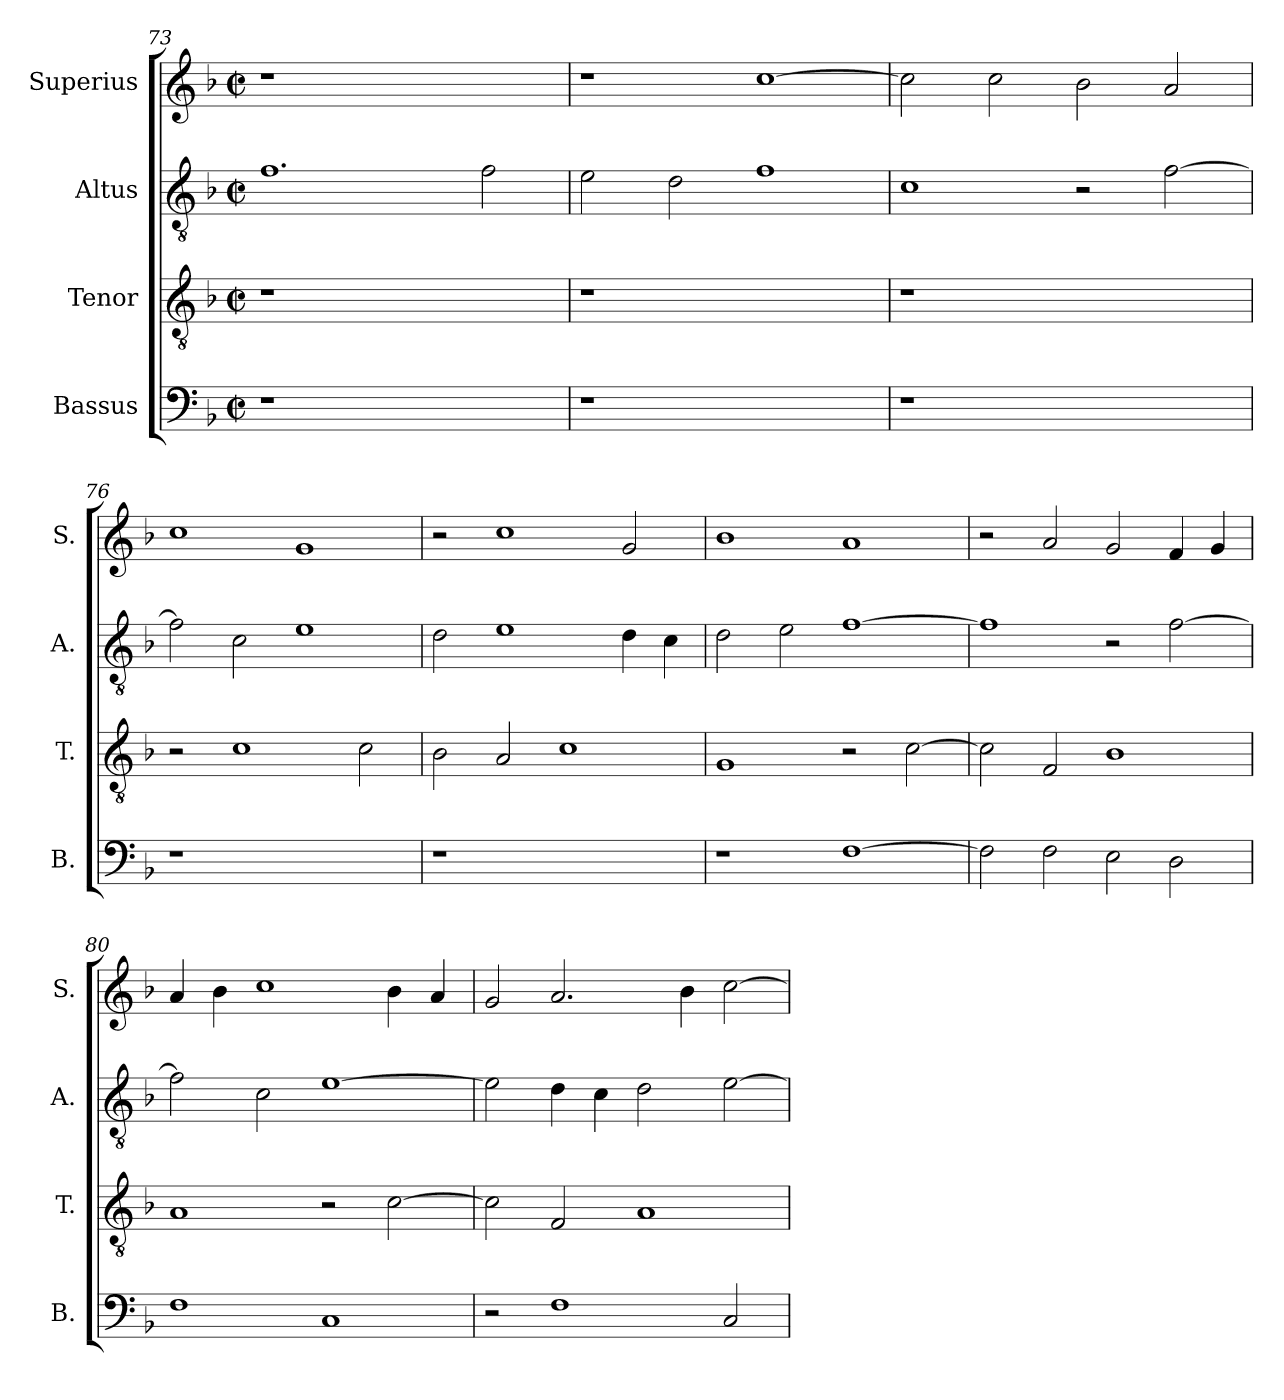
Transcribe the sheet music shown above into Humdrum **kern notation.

**kern	**kern	**kern	**kern
*part4	*part3	*part2	*part1
*staff4	*staff3	*staff2	*staff1
*I"Bassus	*I"Tenor	*I"Altus	*I"Superius
*I'B.	*I'T.	*I'A.	*I'S.
!!LO:LB:g=z
*clefF4	*clefGv2	*clefGv2	*clefG2
*	*ITrd7c12	*ITrd7c12	*
*k[b-]	*k[b-]	*k[b-]	*k[b-]
*F:	*F:	*F:	*F:
*M2/2	*M2/2	*M2/2	*M2/2
*met(c|)	*met(c|)	*met(c|)	*met(c|)
=73	=73	=73	=73
!LO:N:vis=1	!LO:N:vis=1	!	!LO:N:vis=1
1r	1r	1.Fi	1r
1ryy	1ryy	.	1ryy
.	.	2Fi\	.
=74	=74	=74	=74
!LO:N:vis=1	!LO:N:vis=1	!	!
1r	1r	2Ei\	1r
.	.	2Di\	.
1ryy	1ryy	1Fi	[>1cci
=75	=75	=75	=75
!LO:N:vis=1	!LO:N:vis=1	!	!
1r	1r	1Ci	2cci\]
.	.	.	2cci\
1ryy	1ryy	2r	2b-i\
.	.	[>2Fi\	2ai/
=76	=76	=76	=76
!LO:N:vis=1	!	!	!
1r	2r	2Fi\]	1cci
.	1Ci	2Ci\	.
1ryy	.	1Ei	1gi
.	2Ci\	.	.
=77	=77	=77	=77
!LO:N:vis=1	!	!	!
1r	2BB-i\	2Di\	2r
.	2AAi/	1Ei	1cci
1ryy	1Ci	.	.
.	.	4Di\	2gi/
.	.	4Ci\	.
!!LO:PB:g=z
=78	=78	=78	=78
1r	1GGi	2Di\	1b-i
.	.	2Ei\	.
[>1Fi	2r	[>1Fi	1ai
.	[>2Ci\	.	.
=79	=79	=79	=79
2Fi\]	2Ci\]	1Fi]	2r
2Fi\	2FFi/	.	2ai/
2Ei\	1BB-i	2r	2gi/
2Di\	.	[>2Fi\	4fi/
.	.	.	4gi/
=80	=80	=80	=80
1Fi	1AAi	2Fi\]	4ai/
.	.	.	4b-i\
.	.	2Ci\	1cci
1Ci	2r	[>1Ei	.
.	[>2Ci\	.	4b-i\
.	.	.	4ai/
=81	=81	=81	=81
2r	2Ci\]	2Ei\]	2gi/
1Fi	2FFi/	4Di\	2.ai/
.	.	4Ci\	.
.	1AAi	2Di\	.
.	.	.	4b-i\
2Ci/	.	[>2Ei\	[>2cci\
=	=	=	=
*-	*-	*-	*-
